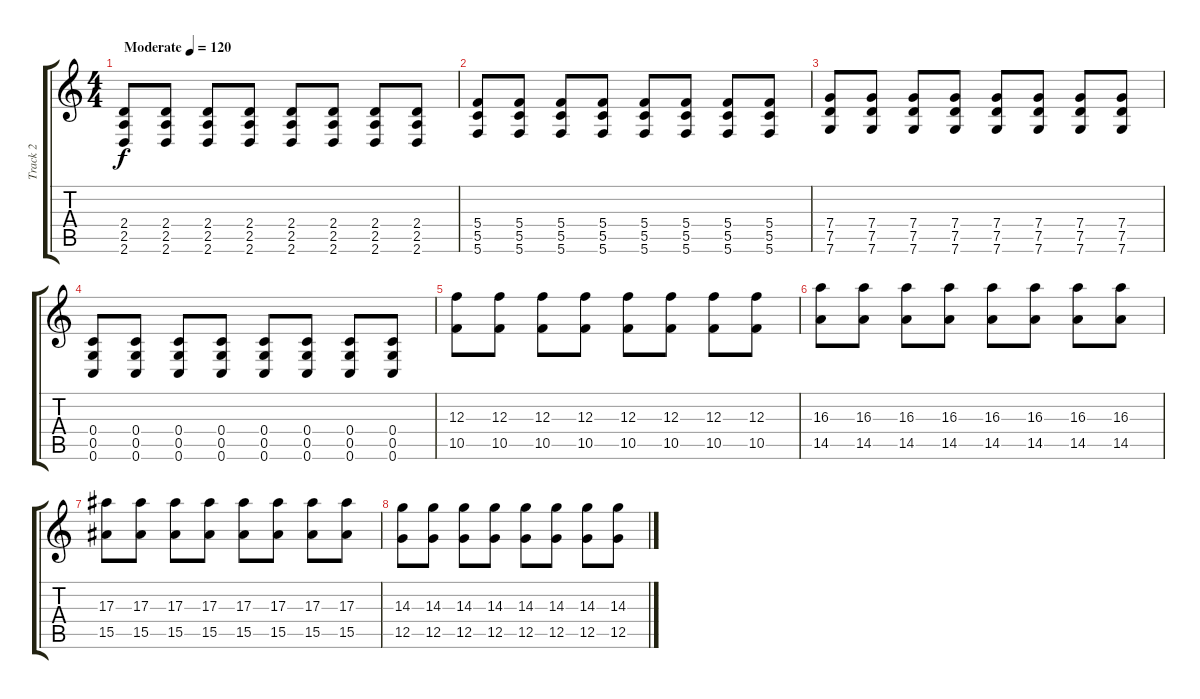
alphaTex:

\track ("Track 2" "Track 2") {instrument distortionguitar}
\staff {score tabs}
\tuning (D4 A3 F3 C3 G2 C2) {hide}
\ts (4 4)
\tempo (120 "Moderate")
\clef g2
\ks c
(2.4 2.5 2.6).8{dy f instrument distortionguitar} (2.4 2.5 2.6).8 (2.4 2.5 2.6).8 (2.4 2.5 2.6).8 (2.4 2.5 2.6).8 (2.4 2.5 2.6).8 (2.4 2.5 2.6).8 (2.4 2.5 2.6).8 |
(5.4 5.5 5.6).8 (5.4 5.5 5.6).8 (5.4 5.5 5.6).8 (5.4 5.5 5.6).8 (5.4 5.5 5.6).8 (5.4 5.5 5.6).8 (5.4 5.5 5.6).8 (5.4 5.5 5.6).8 |
(7.4 7.5 7.6).8 (7.4 7.5 7.6).8 (7.4 7.5 7.6).8 (7.4 7.5 7.6).8 (7.4 7.5 7.6).8 (7.4 7.5 7.6).8 (7.4 7.5 7.6).8 (7.4 7.5 7.6).8 |
(0.4 0.5 0.6).8 (0.4 0.5 0.6).8 (0.4 0.5 0.6).8 (0.4 0.5 0.6).8 (0.4 0.5 0.6).8 (0.4 0.5 0.6).8 (0.4 0.5 0.6).8 (0.4 0.5 0.6).8 |
(12.3 10.5).8 (12.3 10.5).8 (12.3 10.5).8 (12.3 10.5).8 (12.3 10.5).8 (12.3 10.5).8 (12.3 10.5).8 (12.3 10.5).8 |
(16.3 14.5).8 (16.3 14.5).8 (16.3 14.5).8 (16.3 14.5).8 (16.3 14.5).8 (16.3 14.5).8 (16.3 14.5).8 (16.3 14.5).8 |
(17.3 15.5).8 (17.3 15.5).8 (17.3 15.5).8 (17.3 15.5).8 (17.3 15.5).8 (17.3 15.5).8 (17.3 15.5).8 (17.3 15.5).8 |
(14.3 12.5).8 (14.3 12.5).8 (14.3 12.5).8 (14.3 12.5).8 (14.3 12.5).8 (14.3 12.5).8 (14.3 12.5).8 (14.3 12.5).8
